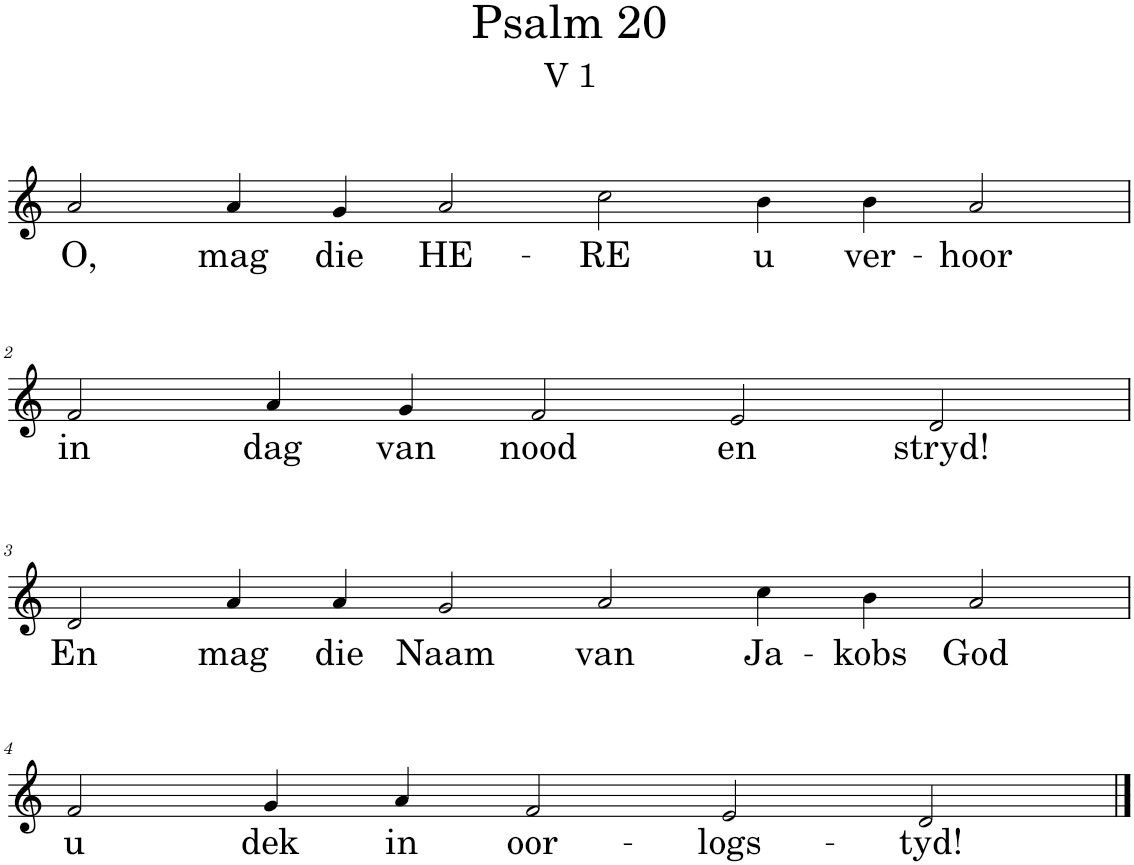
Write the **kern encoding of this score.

**kern	**text
*part1	*part1
*staff1	*staff1
*I"Pipe Organ	*
*I'Org.	*
*clefG2	*
*k[]	*
*M20/4	*
=1	=1
!	!LO:LY:b
2a/	O,
!	!LO:LY:b
4a/	mag
!	!LO:LY:b
4g/	die
!	!LO:LY:b
2a/	HE-
!	!LO:LY:b
2cc\	-RE
!	!LO:LY:b
4b\	u
!	!LO:LY:b
4b\	ver-
!	!LO:LY:b
2a/	-hoor
!!LO:LB:g=z
=2	=2
*M20/4	*
!	!LO:LY:b
2f/	in
!	!LO:LY:b
4a/	dag
!	!LO:LY:b
4g/	van
!	!LO:LY:b
2f/	nood
!	!LO:LY:b
2e/	en
!	!LO:LY:b
2d/	stryd!
!!LO:LB:g=z
=3	=3
*M20/4	*
!	!LO:LY:b
2d/	En
!	!LO:LY:b
4a/	mag
!	!LO:LY:b
4a/	die
!	!LO:LY:b
2g/	Naam
!	!LO:LY:b
2a/	van
!	!LO:LY:b
4cc\	Ja-
!	!LO:LY:b
4b\	-kobs
!	!LO:LY:b
2a/	God
!!LO:LB:g=z
=4	=4
*M20/4	*
!	!LO:LY:b
2f/	u
!	!LO:LY:b
4g/	dek
!	!LO:LY:b
4a/	in
!	!LO:LY:b
2f/	oor-
!	!LO:LY:b
2e/	-logs-
!	!LO:LY:b
2d/	-tyd!
==	==
*-	*-
